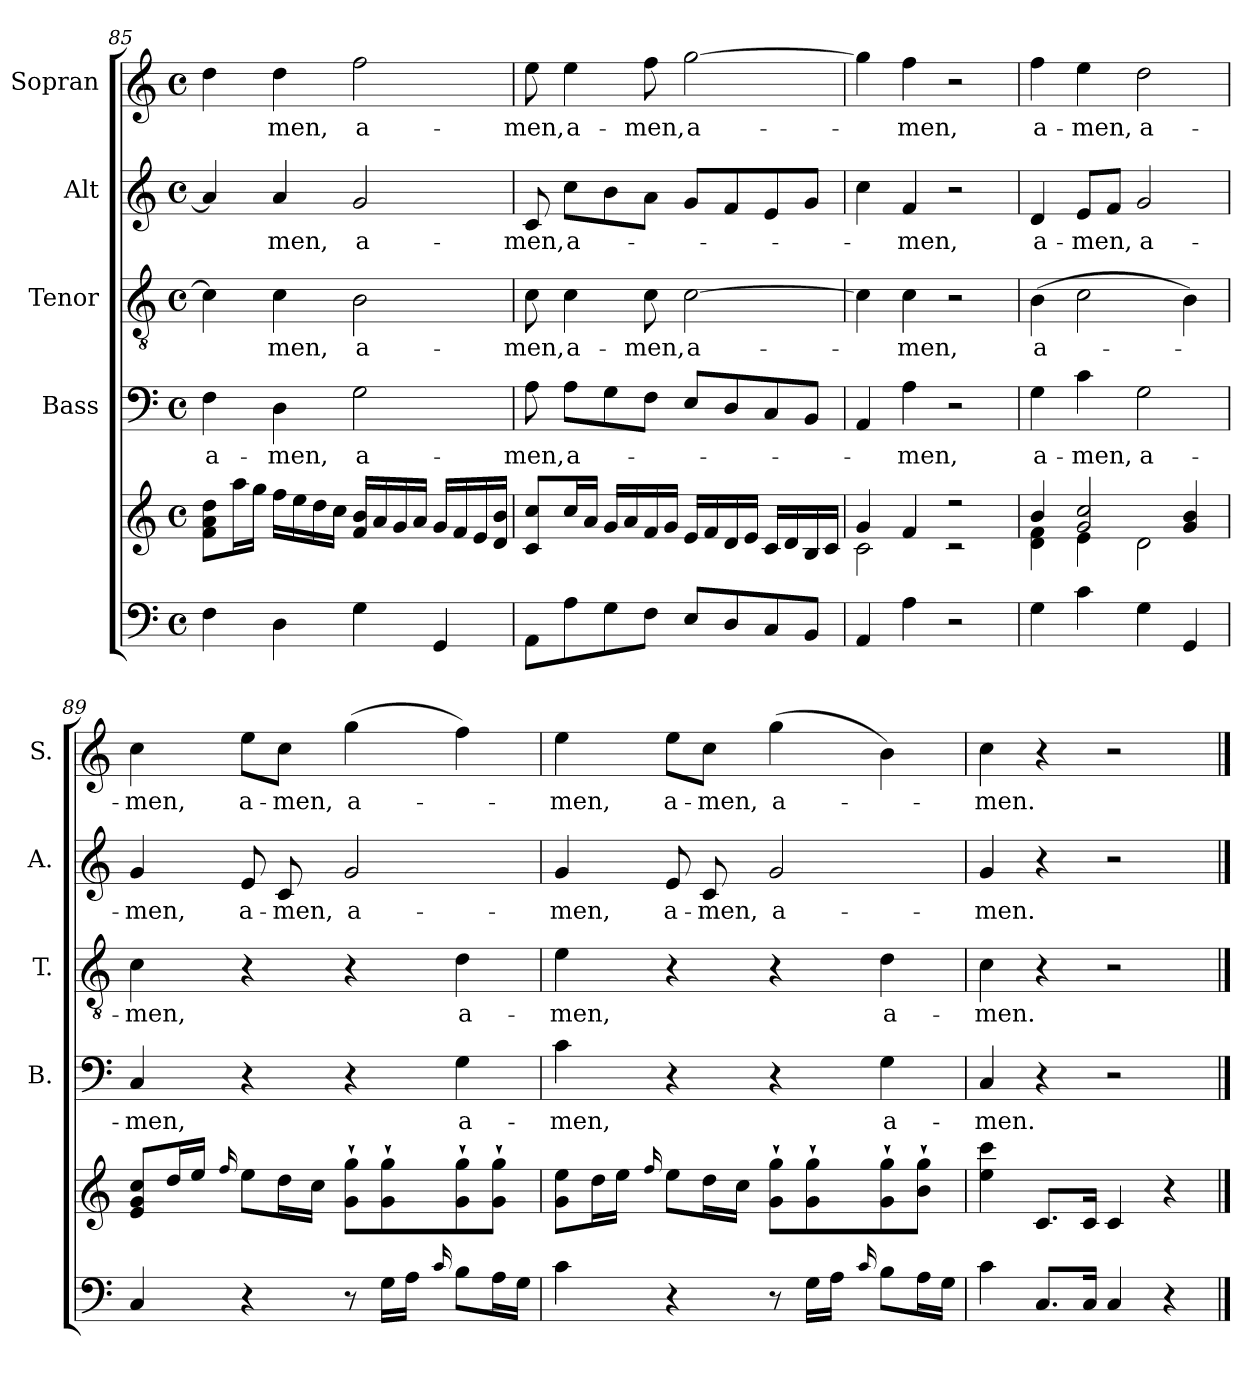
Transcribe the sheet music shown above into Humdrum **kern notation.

**kern	**kern	**kern	**text	**kern	**text	**kern	**text	**kern	**text
*part5	*part5	*part4	*part4	*part3	*part3	*part2	*part2	*part1	*part1
*staff6	*staff5	*staff4	*staff4	*staff3	*staff3	*staff2	*staff2	*staff1	*staff1
*	*	*I"Bass	*	*I"Tenor	*	*I"Alt	*	*I"Sopran	*
*	*	*I'B.	*	*I'T.	*	*I'A.	*	*I'S.	*
*clefF4	*clefG2	*clefF4	*	*clefGv2	*	*clefG2	*	*clefG2	*
*k[]	*k[]	*k[]	*	*k[]	*	*k[]	*	*k[]	*
*C:	*C:	*C:	*	*C:	*	*C:	*	*C:	*
*M4/4	*M4/4	*M4/4	*	*M4/4	*	*M4/4	*	*M4/4	*
*met(c)	*met(c)	*met(c)	*	*met(c)	*	*met(c)	*	*met(c)	*
=85	=85	=85	=85	=85	=85	=85	=85	=85	=85
!	!	!	!LO:LY:b	!	!	!	!	!	!
4F\	8f\ 8a\ 8dd\L	4F\	a-	4c\]	.	4a/]	.	4dd\	.
.	16aa\L	.	.	.	.	.	.	.	.
.	16gg\JJ	.	.	.	.	.	.	.	.
!	!	!	!LO:LY:b	!	!LO:LY:b	!	!LO:LY:b	!	!LO:LY:b
4D\	16ff\LL	4D\	-men,	4c\	-men,	4a/	-men,	4dd\	-men,
.	16ee\	.	.	.	.	.	.	.	.
.	16dd\	.	.	.	.	.	.	.	.
.	16cc\JJ	.	.	.	.	.	.	.	.
!	!	!	!LO:LY:b	!	!LO:LY:b	!	!LO:LY:b	!	!LO:LY:b
4G\	16f/ 16b/LL	2G\	a-	2B\	a-	2g/	a-	2ff\	a-
.	16a/	.	.	.	.	.	.	.	.
.	16g/	.	.	.	.	.	.	.	.
.	16a/JJ	.	.	.	.	.	.	.	.
4GG/	16g/LL	.	.	.	.	.	.	.	.
.	16f/	.	.	.	.	.	.	.	.
.	16e/	.	.	.	.	.	.	.	.
.	16d/ 16b/JJ	.	.	.	.	.	.	.	.
!!LO:LB:g=z
=86	=86	=86	=86	=86	=86	=86	=86	=86	=86
!	!	!	!LO:LY:b	!	!LO:LY:b	!	!LO:LY:b	!	!LO:LY:b
8AA\L	8c/ 8cc/L	8A\	-men,	8c\	-men,	8c/	-men,	8ee\	-men,
!	!	!	!LO:LY:b	!	!LO:LY:b	!	!LO:LY:b	!	!LO:LY:b
8A\	16cc/L	8A\L	a-	4c\	a-	8cc\L	a-	4ee\	a-
.	16a/JJ	.	.	.	.	.	.	.	.
8G\	16g/LL	8G\	.	.	.	8b\	.	.	.
.	16a/	.	.	.	.	.	.	.	.
!	!	!	!	!	!LO:LY:b	!	!	!	!LO:LY:b
8F\J	16f/	8F\J	.	8c\	-men,	8a\J	.	8ff\	-men,
.	16g/JJ	.	.	.	.	.	.	.	.
!	!	!	!	!	!LO:LY:b	!	!	!	!LO:LY:b
8E/L	16e/LL	8E/L	.	[2c\	a-	8g/L	.	[2gg\	a-
.	16f/	.	.	.	.	.	.	.	.
8D/	16d/	8D/	.	.	.	8f/	.	.	.
.	16e/JJ	.	.	.	.	.	.	.	.
8C/	16c/LL	8C/	.	.	.	8e/	.	.	.
.	16d/	.	.	.	.	.	.	.	.
8BB/J	16B/	8BB/J	.	.	.	8g/J	.	.	.
.	16c/JJ	.	.	.	.	.	.	.	.
=87	=87	=87	=87	=87	=87	=87	=87	=87	=87
*	*^	*	*	*	*	*	*	*	*
4AA/	4g/	2c\	4AA/	.	4c\]	.	4cc\	.	4gg\]	.
!	!	!	!	!LO:LY:b	!	!LO:LY:b	!	!LO:LY:b	!	!LO:LY:b
4A\	4f/	.	4A\	-men,	4c\	-men,	4f/	-men,	4ff\	-men,
2r	2r	2r	2r	.	2r	.	2r	.	2r	.
=88	=88	=88	=88	=88	=88	=88	=88	=88	=88	=88
!	!	!	!	!LO:LY:b	!	!LO:LY:b	!	!LO:LY:b	!	!LO:LY:b
4G\	4b/	4d\ 4f\	4G\	a-	(>4B\	a-	4d/	a-	4ff\	a-
!	!	!	!	!LO:LY:b	!	!	!	!LO:LY:b	!	!LO:LY:b
4c\	2g/ 2cc/	4e\	4c\	-men,	2c\	.	8e/L	-men,	4ee\	-men,
.	.	.	.	.	.	.	8f/J	.	.	.
!	!	!	!	!LO:LY:b	!	!	!	!LO:LY:b	!	!LO:LY:b
4G\	.	2d\	2G\	a-	.	.	2g/	a-	2dd\	a-
4GG/	4g/ 4b/	.	.	.	4B\)	.	.	.	.	.
*	*v	*v	*	*	*	*	*	*	*	*
!!LO:PB:g=z
=89	=89	=89	=89	=89	=89	=89	=89	=89	=89
!	!	!	!LO:LY:b	!	!LO:LY:b	!	!LO:LY:b	!	!LO:LY:b
4C/	8e/ 8g/ 8cc/L	4C/	-men,	4c\	-men,	4g/	-men,	4cc\	-men,
.	16dd/L	.	.	.	.	.	.	.	.
.	16ee/JJ	.	.	.	.	.	.	.	.
.	16qqff/	.	.	.	.	.	.	.	.
!	!	!	!	!	!	!	!LO:LY:b	!	!LO:LY:b
4r	8ee\L	4r	.	4r	.	8e/	a-	8ee\L	a-
!	!	!	!	!	!	!	!LO:LY:b	!	!LO:LY:b
.	16dd\L	.	.	.	.	8c/	-men,	8cc\J	-men,
.	16cc\JJ	.	.	.	.	.	.	.	.
!	!	!	!	!	!	!	!LO:LY:b	!	!LO:LY:b
8r	8g\`> 8gg\`>L	4r	.	4r	.	2g/	a-	(>4gg\	a-
16G\LL	8g\`> 8gg\`>	.	.	.	.	.	.	.	.
16A\JJ	.	.	.	.	.	.	.	.	.
16qqc/	.	.	.	.	.	.	.	.	.
!	!	!	!LO:LY:b	!	!LO:LY:b	!	!	!	!
8B\L	8g\`> 8gg\`>	4G\	a-	4d\	a-	.	.	4ff\)	.
16A\L	8g\`> 8gg\`>J	.	.	.	.	.	.	.	.
16G\JJ	.	.	.	.	.	.	.	.	.
=90	=90	=90	=90	=90	=90	=90	=90	=90	=90
!	!	!	!LO:LY:b	!	!LO:LY:b	!	!LO:LY:b	!	!LO:LY:b
4c\	8g\ 8ee\L	4c\	-men,	4e\	-men,	4g/	-men,	4ee\	-men,
.	16dd\L	.	.	.	.	.	.	.	.
.	16ee\JJ	.	.	.	.	.	.	.	.
.	16qqff/	.	.	.	.	.	.	.	.
!	!	!	!	!	!	!	!LO:LY:b	!	!LO:LY:b
4r	8ee\L	4r	.	4r	.	8e/	a-	8ee\L	a-
!	!	!	!	!	!	!	!LO:LY:b	!	!LO:LY:b
.	16dd\L	.	.	.	.	8c/	-men,	8cc\J	-men,
.	16cc\JJ	.	.	.	.	.	.	.	.
!	!	!	!	!	!	!	!LO:LY:b	!	!LO:LY:b
8r	8g\`> 8gg\`>L	4r	.	4r	.	2g/	a-	(>4gg\	a-
16G\LL	8g\`> 8gg\`>	.	.	.	.	.	.	.	.
16A\JJ	.	.	.	.	.	.	.	.	.
16qqc/	.	.	.	.	.	.	.	.	.
!	!	!	!LO:LY:b	!	!LO:LY:b	!	!	!	!
8B\L	8g\`> 8gg\`>	4G\	a-	4d\	a-	.	.	4b\)	.
16A\L	8b\`> 8gg\`>J	.	.	.	.	.	.	.	.
16G\JJ	.	.	.	.	.	.	.	.	.
=91	=91	=91	=91	=91	=91	=91	=91	=91	=91
!	!	!	!LO:LY:b	!	!LO:LY:b	!	!LO:LY:b	!	!LO:LY:b
4c\	4ee\ 4ccc\	4C/	-men.	4c\	-men.	4g/	-men.	4cc\	-men.
8.C/L	8.c/L	4r	.	4r	.	4r	.	4r	.
16C/Jk	16c/Jk	.	.	.	.	.	.	.	.
4C/	4c/	2r	.	2r	.	2r	.	2r	.
4r	4r	.	.	.	.	.	.	.	.
==	==	==	==	==	==	==	==	==	==
*-	*-	*-	*-	*-	*-	*-	*-	*-	*-
